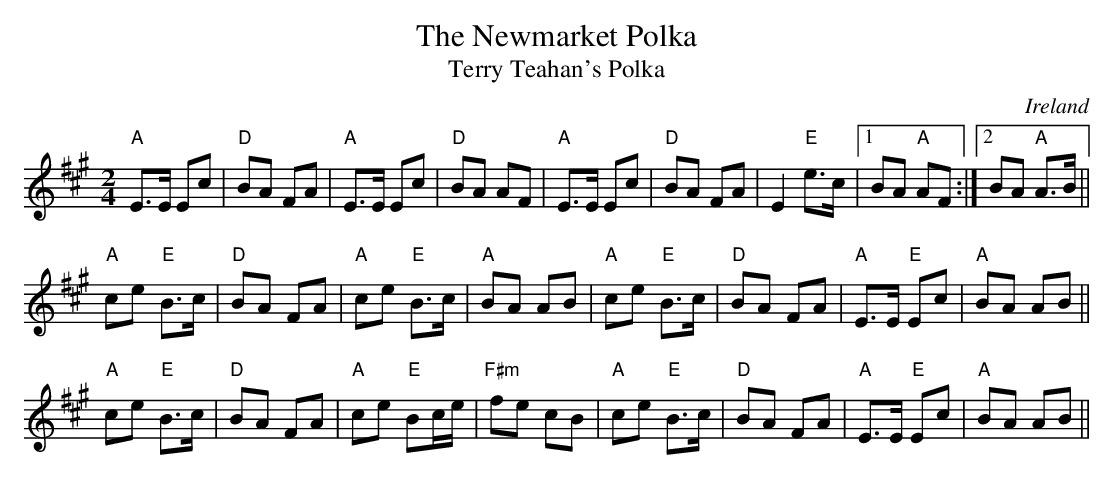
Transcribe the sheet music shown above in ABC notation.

X:1
T:Newmarket Polka, The
T:Terry Teahan's Polka
O:Ireland
M:2/4
L:1/8
K:A
"A"E>E Ec|"D"BA FA|"A"E>E Ec|"D"BA AF|\
"A"E>E Ec|"D"BA FA|E2 "E"e>c|1 BA "A"AF:|2 BA "A"A>B||
"A"ce "E"B>c|"D"BA FA|"A"ce "E"B>c|"A"BA AB|\
"A"ce "E"B>c|"D"BA FA|"A"E>E "E"Ec|"A"BA AB||
"A"ce "E"B>c|"D"BA FA|"A"ce "E"Bc/e/|"F#m"fe cB|\
"A"ce "E"B>c|"D"BA FA|"A"E>E "E"Ec|"A"BA AB||
